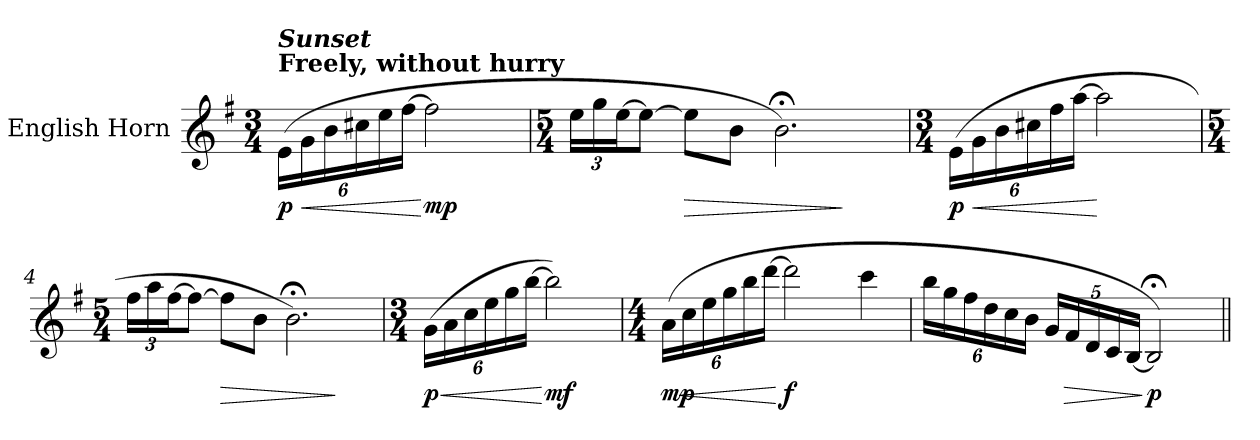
**kern	**dynam
*part1	*part1
*staff1	*staff1
*I"English Horn	*
*I'E. Hn.	*
*clefG2	*
*ITrd4c7	*
*k[]	*
*M3/4	*
*Xbrackettup	*
=1	=1
!LO:TX:a:B:t=Freely, without hurry	!
!LO:TX:a:Bi:t=Sunset	!
!	!LO:DY:b
(>24A\LL	p
!	!LO:HP:b
24c\	<
24e\	.
24f#X\	.
24a\	.
[24b\JJ	.
!	!LO:DY:n=1:b
2b\]	[ mp
=2	=2
*M5/4	*
*brackettup	*
24a\LL	.
24cc\	.
[24a\J	.
8a\J_	.
!	!LO:HP:b
8a\L]	>
8e\J	.
2.e;<\)	.
.	]
=3	=3
*M3/4	*
*Xbrackettup	*
!	!LO:DY:b
(>24A\LL	p
!	!LO:HP:b
24c\	<
24e\	.
24f#X\	.
24b\	.
[24dd\JJ	.
!	!LO:DY:n=1:b
!	!LO:DY:n=2:b
2dd\]	[ other-dynamics mf
=4	=4
*M5/4	*
*brackettup	*
24b\LL	.
24dd\	.
[24b\J	.
8b\J_	.
!	!LO:HP:b
8b\L]	>
8e\J	.
2.e;<\)	.
.	]
!!LO:LB:g=z
=5	=5
*M3/4	*
*Xbrackettup	*
!	!LO:DY:b
(>24c\LL	p
!	!LO:HP:b
24d\	<
24f\	.
24a\	.
24cc\	.
[24ee\JJ	.
!	!LO:DY:n=1:b
2ee\])	[ mf
=6	=6
*M4/4	*
!	!LO:DY:b
(>24d\LL	mp
!	!LO:HP:b
24f\	<
24a\	.
24cc\	.
24ee\	.
[24gg\JJ	.
!	!LO:DY:n=1:b
2gg\]	[ f
4ff\	.
=7	=7
24ee\LL	.
24cc\	.
24b\	.
24g\	.
24f\	.
24e\JJ	.
20c/LL	.
!	!LO:HP:b
20B/	>
20G/	.
20F/	.
[20E/JJ	.
!	!LO:DY:n=1:b
2E;</])	] p
=||	=||
*-	*-
